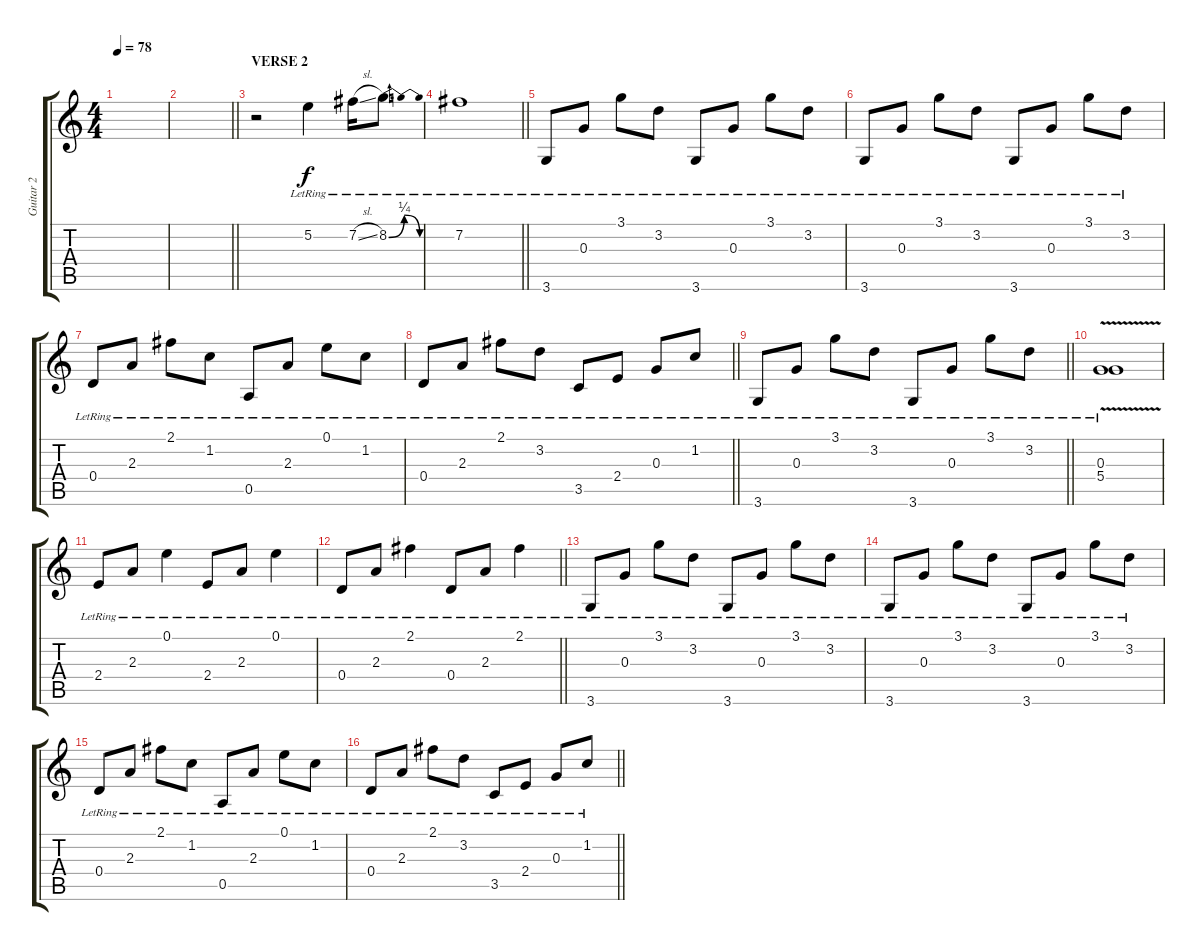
\track ("Guitar 2" "Guitar 2") {instrument acousticguitarsteel}
\staff {score tabs}
\tuning (E4 B3 G3 D3 A2 E2) {hide}
\ts (4 4)
\tempo 78
\clef g2
\ks c
|
\barLineRight lightlight
|
\section ("" "VERSE 2")
r.2 5.2{lr}.4 7.2{sl lr}.16 8.2{be (bendrelease 0 0 30 1 30 1 60 0) lr}.8{d} |
\barLineRight lightlight
7.2{lr}.1 |
3.6{lr}.8 0.3{lr}.8 3.1{lr}.8 3.2{lr}.8 3.6{lr}.8 0.3{lr}.8 3.1{lr}.8 3.2{lr}.8 |
3.6{lr}.8 0.3{lr}.8 3.1{lr}.8 3.2{lr}.8 3.6{lr}.8 0.3{lr}.8 3.1{lr}.8 3.2{lr}.8 |
0.4{lr}.8 2.3{lr}.8 2.1{lr}.8 1.2{lr}.8 0.5{lr}.8 2.3{lr}.8 0.1{lr}.8 1.2{lr}.8 |
\barLineRight lightlight
0.4{lr}.8 2.3{lr}.8 2.1{lr}.8 3.2{lr}.8 3.5{lr}.8 2.4{lr}.8 0.3{lr}.8 1.2{lr}.8 |
\barLineRight lightlight
3.6{lr}.8 0.3{lr}.8 3.1{lr}.8 3.2{lr}.8 3.6{lr}.8 0.3{lr}.8 3.1{lr}.8 3.2{lr}.8 |
(0.3 5.4{v lr}).1 |
2.4{lr}.8 2.3{lr}.8 0.1{lr}.4 2.4{lr}.8 2.3{lr}.8 0.1{lr}.4 |
\barLineRight lightlight
0.4{lr}.8 2.3{lr}.8 2.1{lr}.4 0.4{lr}.8 2.3{lr}.8 2.1{lr}.4 |
3.6{lr}.8 0.3{lr}.8 3.1{lr}.8 3.2{lr}.8 3.6{lr}.8 0.3{lr}.8 3.1{lr}.8 3.2{lr}.8 |
3.6{lr}.8 0.3{lr}.8 3.1{lr}.8 3.2{lr}.8 3.6{lr}.8 0.3{lr}.8 3.1{lr}.8 3.2{lr}.8 |
0.4{lr}.8 2.3{lr}.8 2.1{lr}.8 1.2{lr}.8 0.5{lr}.8 2.3{lr}.8 0.1{lr}.8 1.2{lr}.8 |
\barLineRight lightlight
0.4{lr}.8 2.3{lr}.8 2.1{lr}.8 3.2{lr}.8 3.5{lr}.8 2.4{lr}.8 0.3{lr}.8 1.2{lr}.8
